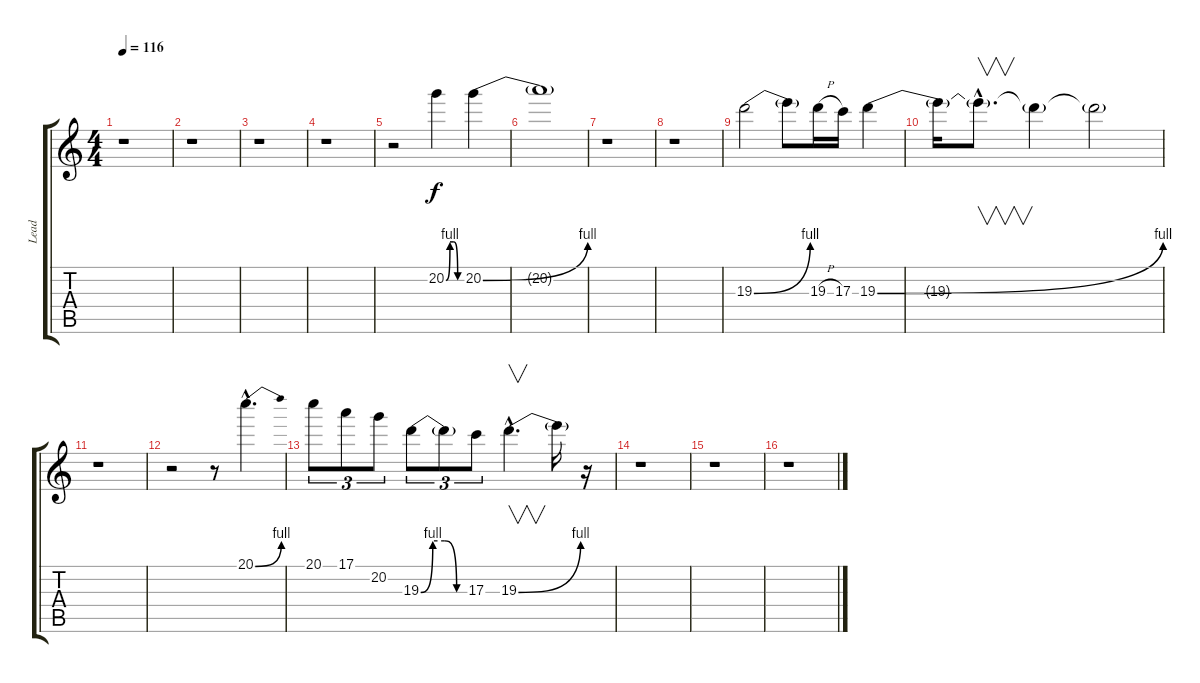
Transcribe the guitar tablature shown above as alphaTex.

\track ("Lead" "Lead") {instrument overdrivenguitar}
\staff {score tabs}
\tuning (E4 B3 G3 D3 A2 E2) {hide}
\ts (4 4)
\tempo 116
\clef g2
\ks c
r.1{dy f} |
r.1 |
r.1 |
r.1 |
r.2 20.2{be (custom 0 0 15 4 30 4 45 0 60 0)}.4 20.2{be (bend 0 0 60 4)}.4 |
20.2{t}.1 |
r.1 |
r.1 |
19.3{be (bend 0 0 60 4)}.2 19.3{t}.8 19.3{h}.16 17.3.16 19.3{be (bend 0 0 60 4)}.4 |
19.3{t}.16 19.3{hac t}.8{v d} 19.3{t}.4 19.3{t}.2 |
r.1 |
r.2 r.8 20.1{be (bend 0 0 60 4) hac}.4{d} |
20.1.8{tu (3 2)} 17.1.8{tu (3 2)} 20.2.8{tu (3 2)} 19.3{be (custom 0 0 15 4 30 4 45 0 60 0)}.8{tu (3 2)} 19.3{t}.8{tu (3 2)} 17.3.8{tu (3 2)} 19.3{be (bend 0 0 60 4) hac}.4{v d} 19.3{t}.16 r.16 |
r.1 |
r.1 |
r.1
